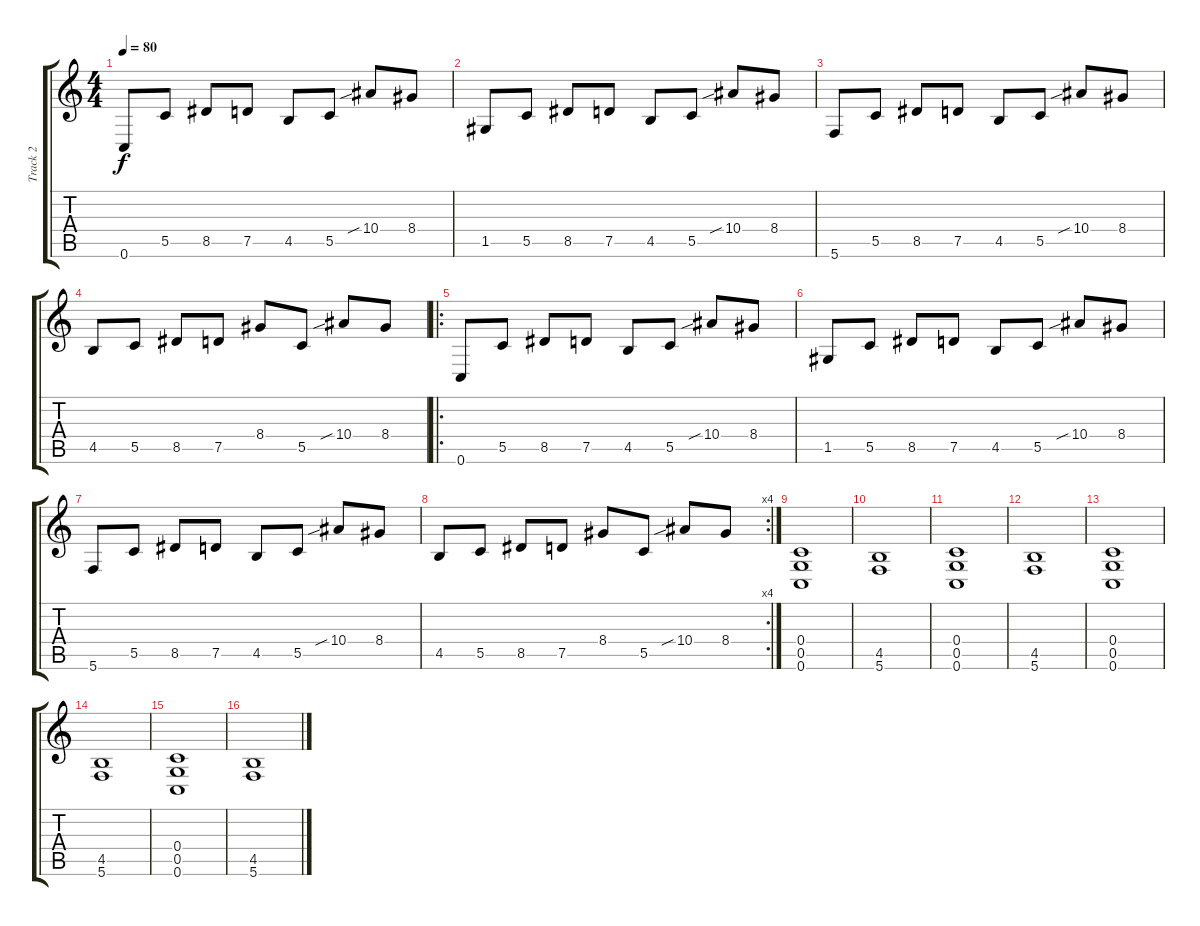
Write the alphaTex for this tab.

\track ("Track 2" "Track 2") {instrument distortionguitar}
\staff {score tabs}
\tuning (D4 A3 F3 C3 G2 C2) {hide}
\ts (4 4)
\tempo 80
\clef g2
\ks c
0.6.8{dy f} 5.5.8 8.5.8 7.5.8 4.5.8 5.5.8 10.4{sib}.8 8.4.8 |
1.5.8 5.5.8 8.5.8 7.5.8 4.5.8 5.5.8 10.4{sib}.8 8.4.8 |
5.6.8 5.5.8 8.5.8 7.5.8 4.5.8 5.5.8 10.4{sib}.8 8.4.8 |
4.5.8 5.5.8 8.5.8 7.5.8 8.4.8 5.5.8 10.4{sib}.8 8.4.8 |
\ro
0.6.8 5.5.8 8.5.8 7.5.8 4.5.8 5.5.8 10.4{sib}.8 8.4.8 |
1.5.8 5.5.8 8.5.8 7.5.8 4.5.8 5.5.8 10.4{sib}.8 8.4.8 |
5.6.8 5.5.8 8.5.8 7.5.8 4.5.8 5.5.8 10.4{sib}.8 8.4.8 |
\rc 4
4.5.8 5.5.8 8.5.8 7.5.8 8.4.8 5.5.8 10.4{sib}.8 8.4.8 |
(0.4 0.5 0.6).1 |
(4.5 5.6).1 |
(0.4 0.5 0.6).1 |
(4.5 5.6).1{volume 0} |
(0.4 0.5 0.6).1 |
(4.5 5.6).1 |
(0.4 0.5 0.6).1 |
(4.5 5.6).1
